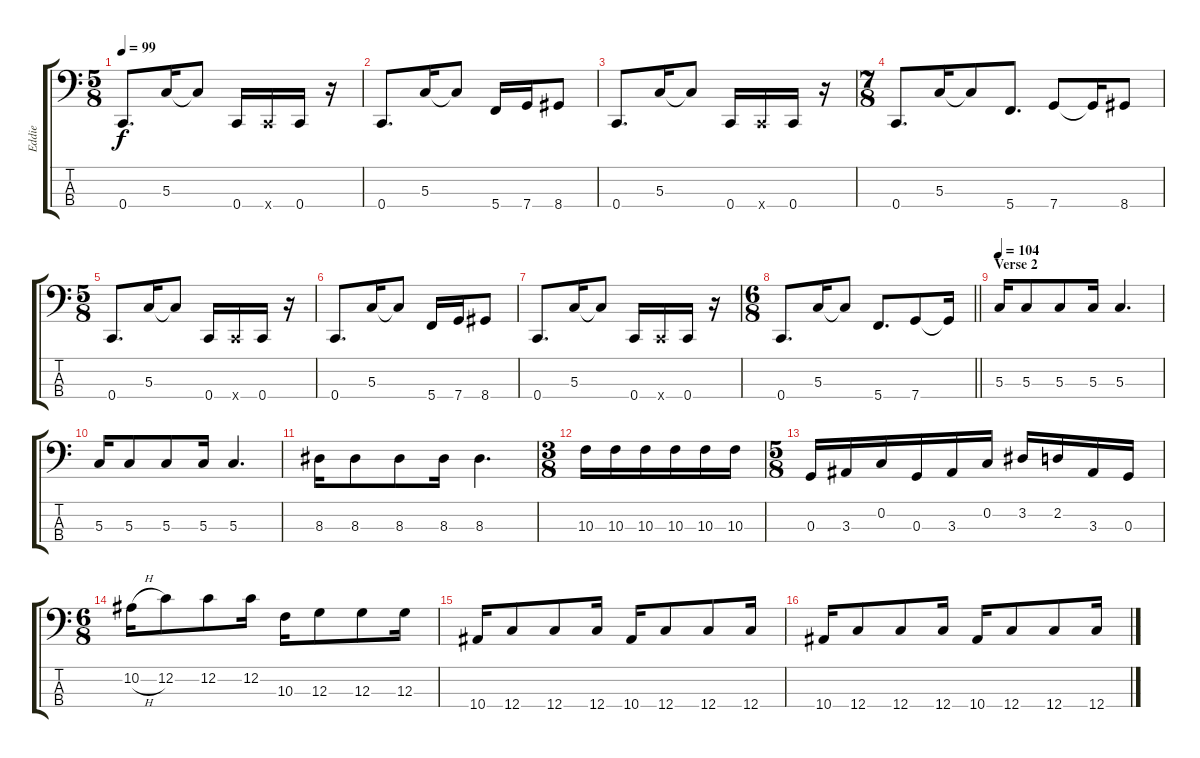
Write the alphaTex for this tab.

\track ("Eddie" "Eddie") {instrument electricbasspick}
\staff {score tabs}
\tuning (F2 C2 G1 C1) {hide}
\ts (5 8)
\tempo 99
\clef f4
\ks c
0.4.8{d dy f} 5.3.16 5.3{t}.8 0.4.16 0.4{x}.16 0.4.16 r.16 |
0.4.8{d} 5.3.16 5.3{t}.8 5.4.16 7.4.16 8.4.8 |
0.4.8{d} 5.3.16 5.3{t}.8 0.4.16 0.4{x}.16 0.4.16 r.16 |
\ts (7 8)
0.4.8{d} 5.3.16 5.3{t}.8 5.4.8{d} 7.4.8 7.4{t}.16 8.4.8 |
\ts (5 8)
0.4.8{d} 5.3.16 5.3{t}.8 0.4.16 0.4{x}.16 0.4.16 r.16 |
0.4.8{d} 5.3.16 5.3{t}.8 5.4.16 7.4.16 8.4.8 |
0.4.8{d} 5.3.16 5.3{t}.8 0.4.16 0.4{x}.16 0.4.16 r.16 |
\ts (6 8)
\barLineRight lightlight
0.4.8{d} 5.3.16 5.3{t}.8 5.4.8{d} 7.4.8 7.4{t}.16 |
\section ("" "Verse 2")
\tempo 104
5.3.16 5.3.8 5.3.8 5.3.16 5.3.4{d} |
5.3.16 5.3.8 5.3.8 5.3.16 5.3.4{d} |
8.3.16 8.3.8 8.3.8 8.3.16 8.3.4{d} |
\ts (3 8)
10.3.16 10.3.16 10.3.16 10.3.16 10.3.16 10.3.16 |
\ts (5 8)
0.3.16 3.3.16 0.2.16 0.3.16 3.3.16 0.2.16 3.2.16 2.2.16 3.3.16 0.3.16 |
\ts (6 8)
10.2{h}.16 12.2.8 12.2.8 12.2.16 10.3.16 12.3.8 12.3.8 12.3.16 |
10.4.16 12.4.8 12.4.8 12.4.16 10.4.16 12.4.8 12.4.8 12.4.16 |
10.4.16 12.4.8 12.4.8 12.4.16 10.4.16 12.4.8 12.4.8 12.4.16
